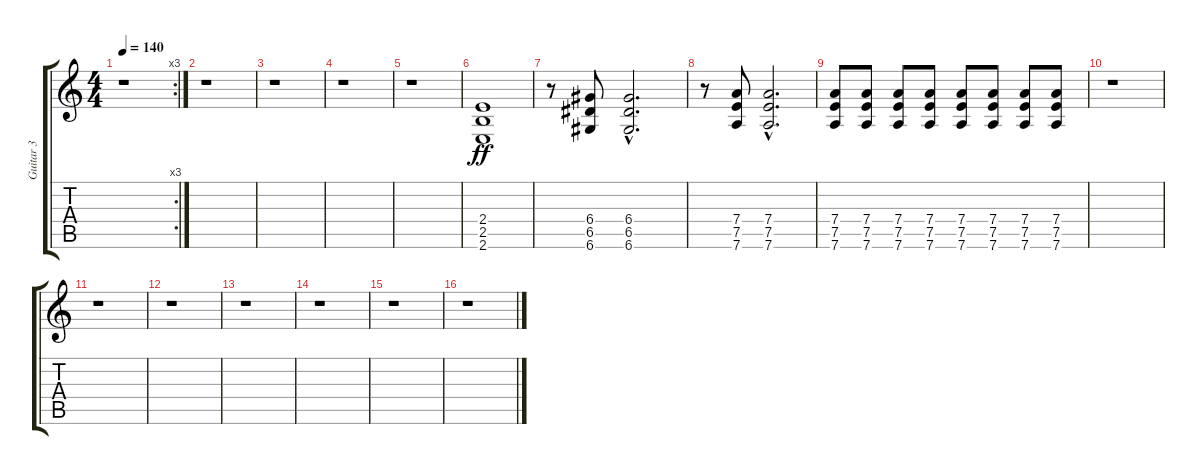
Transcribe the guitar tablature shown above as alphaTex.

\track ("Guitar 3" "Guitar 3") {instrument electricguitarclean}
\staff {score tabs}
\tuning (E4 B3 G3 D3 A2 D2) {hide}
\rc 3
\ts (4 4)
\tempo 140
\clef g2
\ks c
r.1{dy ff} |
r.1 |
r.1 |
r.1 |
r.1 |
(2.4 2.5 2.6).1 |
r.8 (6.4 6.5 6.6).8 (6.4{hac} 6.5{hac} 6.6{hac}).2{d} |
r.8 (7.4 7.5 7.6).8 (7.4{hac} 7.5{hac} 7.6{hac}).2{d} |
(7.4 7.5 7.6).8 (7.4 7.5 7.6).8 (7.4 7.5 7.6).8 (7.4 7.5 7.6).8 (7.4 7.5 7.6).8 (7.4 7.5 7.6).8 (7.4 7.5 7.6).8 (7.4 7.5 7.6).8 |
r.1 |
r.1 |
r.1 |
r.1 |
r.1 |
r.1 |
r.1
